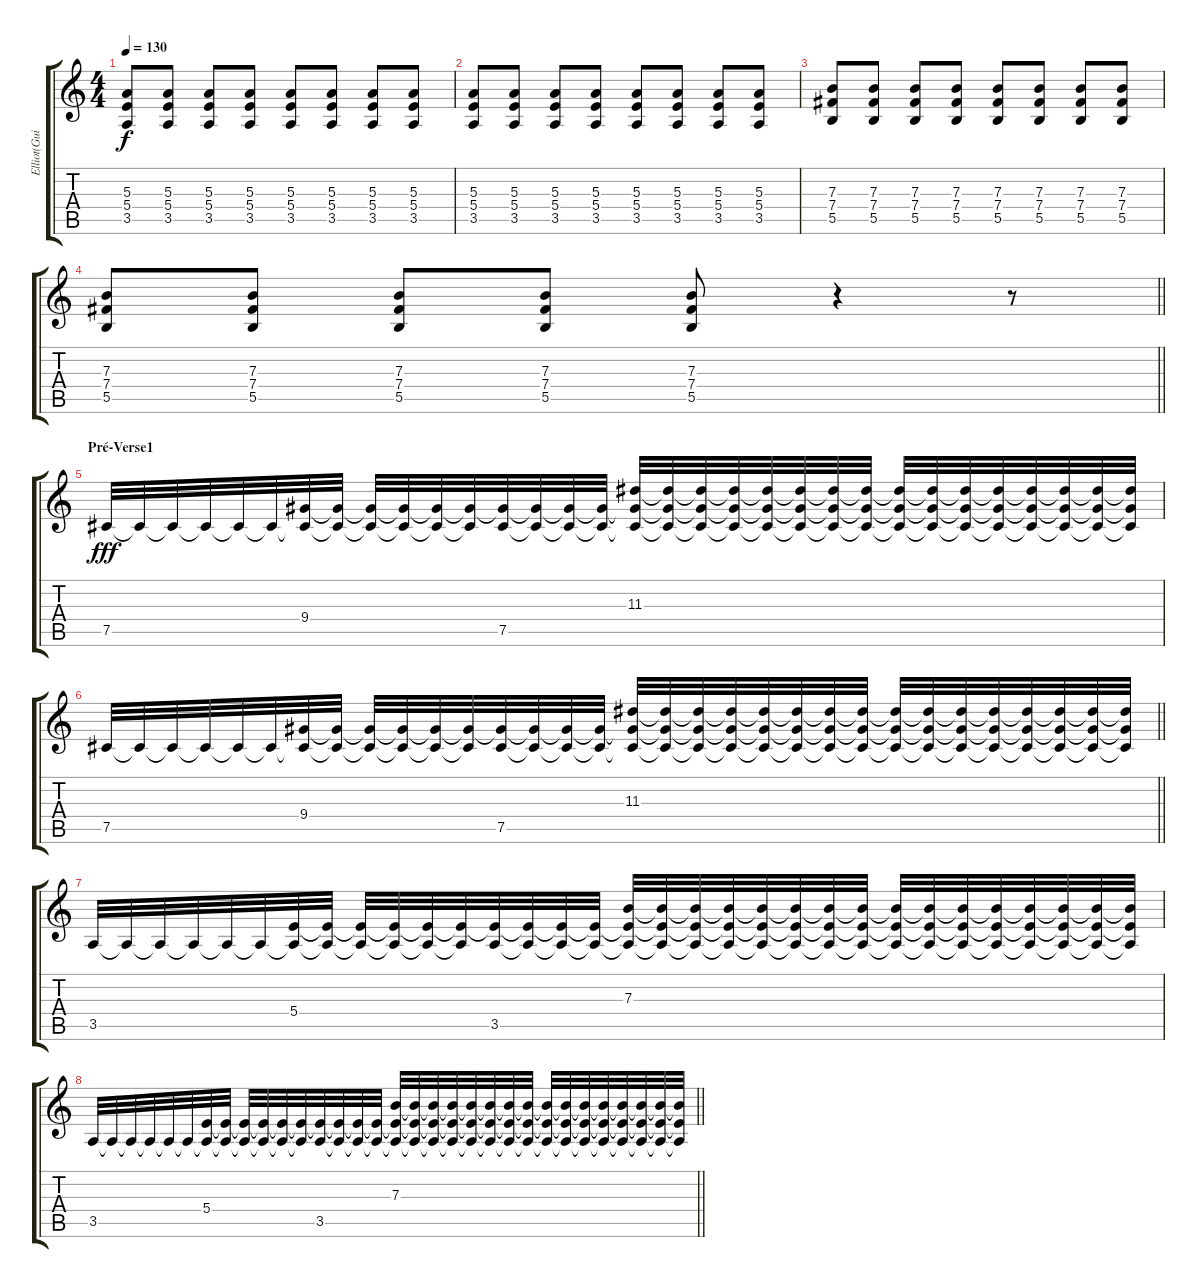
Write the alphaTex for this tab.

\track ("Elliot(Guitarra)" "Elliot(Gui") {instrument distortionguitar}
\staff {score tabs}
\tuning (Db4 Ab3 E3 B2 Gb2 B1) {hide}
\ts (4 4)
\tempo 130
\clef g2
\ks c
(5.3 5.4 3.5).8{dy f} (5.3 5.4 3.5).8 (5.3 5.4 3.5).8 (5.3 5.4 3.5).8 (5.3 5.4 3.5).8 (5.3 5.4 3.5).8 (5.3 5.4 3.5).8 (5.3 5.4 3.5).8 |
(5.3 5.4 3.5).8 (5.3 5.4 3.5).8 (5.3 5.4 3.5).8 (5.3 5.4 3.5).8 (5.3 5.4 3.5).8 (5.3 5.4 3.5).8 (5.3 5.4 3.5).8 (5.3 5.4 3.5).8 |
(7.3 7.4 5.5).8 (7.3 7.4 5.5).8 (7.3 7.4 5.5).8 (7.3 7.4 5.5).8 (7.3 7.4 5.5).8 (7.3 7.4 5.5).8 (7.3 7.4 5.5).8 (7.3 7.4 5.5).8 |
\barLineRight lightlight
(7.3 7.4 5.5).8 (7.3 7.4 5.5).8 (7.3 7.4 5.5).8 (7.3 7.4 5.5).8 (7.3 7.4 5.5).8 r.4 r.8 |
\section ("" "Pré-Verse1")
7.5.32{dy fff volume 12} 7.5{t}.32{volume 8} 7.5{t}.32{volume 12} 7.5{t}.32{volume 8} 7.5{t}.32{volume 12} 7.5{t}.32{volume 8} (9.4 7.5{t}).32{volume 12} (9.4{t} 7.5{t}).32{volume 8} (9.4{t} 7.5{t}).32{volume 12} (9.4{t} 7.5{t}).32{volume 8} (9.4{t} 7.5{t}).32{volume 12} (9.4{t} 7.5{t}).32{volume 8} (9.4{t} 7.5).32{volume 12} (9.4{t} 7.5{t}).32{volume 8} (9.4{t} 7.5{t}).32{volume 12} (9.4{t} 7.5{t}).32{volume 8} (11.3 9.4{t} 7.5{t}).32{volume 12} (11.3{t} 9.4{t} 7.5{t}).32{volume 8} (11.3{t} 9.4{t} 7.5{t}).32{volume 12} (11.3{t} 9.4{t} 7.5{t}).32{volume 8} (11.3{t} 9.4{t} 7.5{t}).32{volume 12} (11.3{t} 9.4{t} 7.5{t}).32{volume 8} (11.3{t} 9.4{t} 7.5{t}).32{volume 12} (11.3{t} 9.4{t} 7.5{t}).32{volume 8} (11.3{t} 9.4{t} 7.5{t}).32{volume 8} (11.3{t} 9.4{t} 7.5{t}).32{volume 12} (11.3{t} 9.4{t} 7.5{t}).32{volume 8} (11.3{t} 9.4{t} 7.5{t}).32{volume 12} (11.3{t} 9.4{t} 7.5{t}).32{volume 8} (11.3{t} 9.4{t} 7.5{t}).32{volume 12} (11.3{t} 9.4{t} 7.5{t}).32{volume 8} (11.3{t} 9.4{t} 7.5{t}).32{volume 12} |
\barLineRight lightlight
7.5.32{volume 12} 7.5{t}.32{volume 8} 7.5{t}.32{volume 12} 7.5{t}.32{volume 8} 7.5{t}.32{volume 12} 7.5{t}.32{volume 8} (9.4 7.5{t}).32{volume 12} (9.4{t} 7.5{t}).32{volume 8} (9.4{t} 7.5{t}).32{volume 12} (9.4{t} 7.5{t}).32{volume 8} (9.4{t} 7.5{t}).32{volume 12} (9.4{t} 7.5{t}).32{volume 8} (9.4{t} 7.5).32{volume 12} (9.4{t} 7.5{t}).32{volume 8} (9.4{t} 7.5{t}).32{volume 12} (9.4{t} 7.5{t}).32{volume 8} (11.3 9.4{t} 7.5{t}).32{volume 12} (11.3{t} 9.4{t} 7.5{t}).32{volume 8} (11.3{t} 9.4{t} 7.5{t}).32{volume 12} (11.3{t} 9.4{t} 7.5{t}).32{volume 8} (11.3{t} 9.4{t} 7.5{t}).32{volume 12} (11.3{t} 9.4{t} 7.5{t}).32{volume 8} (11.3{t} 9.4{t} 7.5{t}).32{volume 12} (11.3{t} 9.4{t} 7.5{t}).32{volume 8} (11.3{t} 9.4{t} 7.5{t}).32{volume 8} (11.3{t} 9.4{t} 7.5{t}).32{volume 12} (11.3{t} 9.4{t} 7.5{t}).32{volume 8} (11.3{t} 9.4{t} 7.5{t}).32{volume 12} (11.3{t} 9.4{t} 7.5{t}).32{volume 8} (11.3{t} 9.4{t} 7.5{t}).32{volume 12} (11.3{t} 9.4{t} 7.5{t}).32{volume 8} (11.3{t} 9.4{t} 7.5{t}).32{volume 12} |
3.5.32{volume 12} 3.5{t}.32{volume 8} 3.5{t}.32{volume 12} 3.5{t}.32{volume 8} 3.5{t}.32{volume 12} 3.5{t}.32{volume 8} (5.4 3.5{t}).32{volume 12} (5.4{t} 3.5{t}).32{volume 8} (5.4{t} 3.5{t}).32{volume 12} (5.4{t} 3.5{t}).32{volume 8} (5.4{t} 3.5{t}).32{volume 12} (5.4{t} 3.5{t}).32{volume 8} (5.4{t} 3.5).32{volume 12} (5.4{t} 3.5{t}).32{volume 8} (5.4{t} 3.5{t}).32{volume 12} (5.4{t} 3.5{t}).32{volume 8} (7.3 5.4{t} 3.5{t}).32{volume 12} (7.3{t} 5.4{t} 3.5{t}).32{volume 8} (7.3{t} 5.4{t} 3.5{t}).32{volume 12} (7.3{t} 5.4{t} 3.5{t}).32{volume 8} (7.3{t} 5.4{t} 3.5{t}).32{volume 12} (7.3{t} 5.4{t} 3.5{t}).32{volume 8} (7.3{t} 5.4{t} 3.5{t}).32{volume 12} (7.3{t} 5.4{t} 3.5{t}).32{volume 8} (7.3{t} 5.4{t} 3.5{t}).32{volume 8} (7.3{t} 5.4{t} 3.5{t}).32{volume 12} (7.3{t} 5.4{t} 3.5{t}).32{volume 8} (7.3{t} 5.4{t} 3.5{t}).32{volume 12} (7.3{t} 5.4{t} 3.5{t}).32{volume 8} (7.3{t} 5.4{t} 3.5{t}).32{volume 12} (7.3{t} 5.4{t} 3.5{t}).32{volume 8} (7.3{t} 5.4{t} 3.5{t}).32{volume 12} |
\barLineRight lightlight
3.5.32{volume 12} 3.5{t}.32{volume 8} 3.5{t}.32{volume 12} 3.5{t}.32{volume 8} 3.5{t}.32{volume 12} 3.5{t}.32{volume 8} (5.4 3.5{t}).32{volume 12} (5.4{t} 3.5{t}).32{volume 8} (5.4{t} 3.5{t}).32{volume 12} (5.4{t} 3.5{t}).32{volume 8} (5.4{t} 3.5{t}).32{volume 12} (5.4{t} 3.5{t}).32{volume 8} (5.4{t} 3.5).32{volume 12} (5.4{t} 3.5{t}).32{volume 8} (5.4{t} 3.5{t}).32{volume 12} (5.4{t} 3.5{t}).32{volume 8} (7.3 5.4{t} 3.5{t}).32{volume 12} (7.3{t} 5.4{t} 3.5{t}).32{volume 8} (7.3{t} 5.4{t} 3.5{t}).32{volume 12} (7.3{t} 5.4{t} 3.5{t}).32{volume 8} (7.3{t} 5.4{t} 3.5{t}).32{volume 12} (7.3{t} 5.4{t} 3.5{t}).32{volume 8} (7.3{t} 5.4{t} 3.5{t}).32{volume 12} (7.3{t} 5.4{t} 3.5{t}).32{volume 8} (7.3{t} 5.4{t} 3.5{t}).32{volume 8} (7.3{t} 5.4{t} 3.5{t}).32{volume 12} (7.3{t} 5.4{t} 3.5{t}).32{volume 8} (7.3{t} 5.4{t} 3.5{t}).32{volume 12} (7.3{t} 5.4{t} 3.5{t}).32{volume 8} (7.3{t} 5.4{t} 3.5{t}).32{volume 12} (7.3{t} 5.4{t} 3.5{t}).32{volume 8} (7.3{t} 5.4{t} 3.5{t}).32{volume 12}
